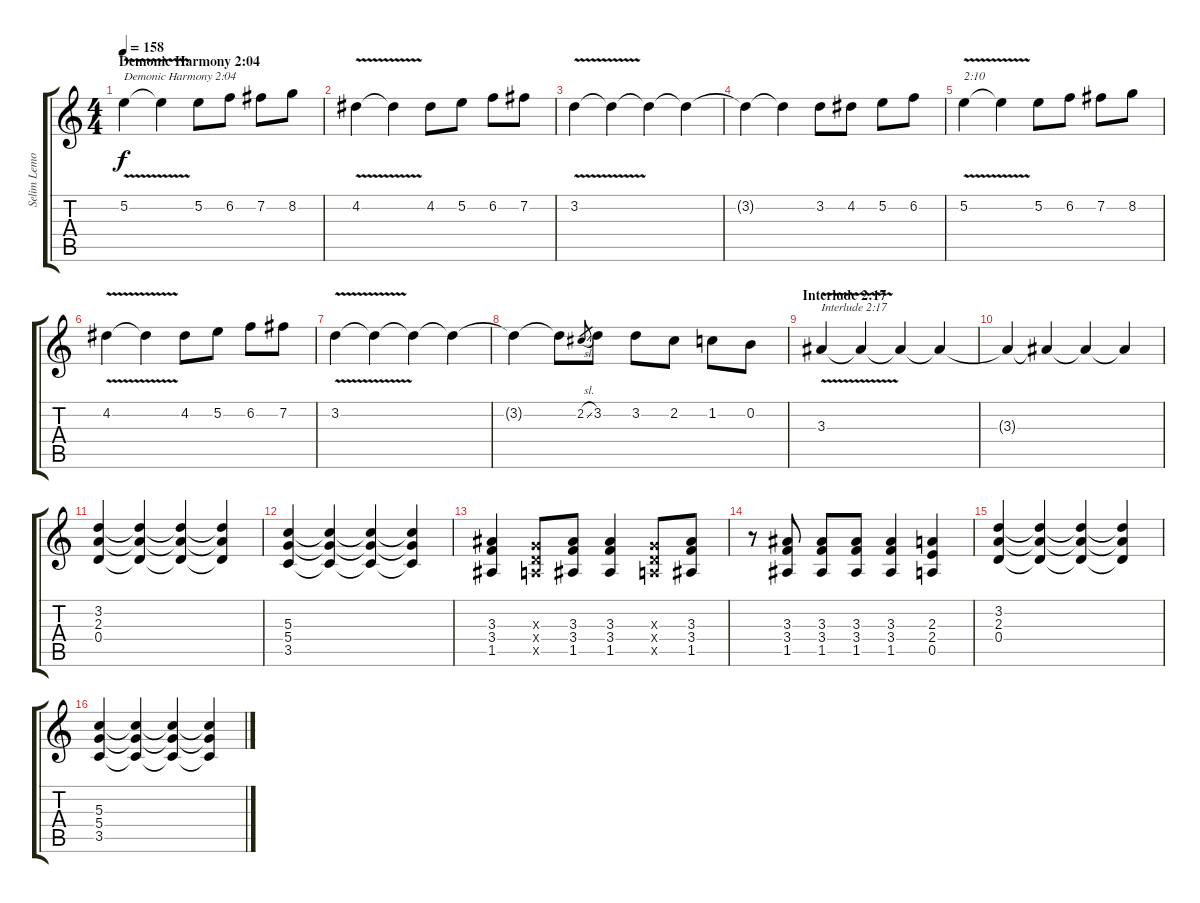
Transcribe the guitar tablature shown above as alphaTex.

\track ("Selim Lemouchi" "Selim Lemo") {instrument overdrivenguitar}
\staff {score tabs}
\tuning (E4 B3 G3 D3 A2 E2) {hide}
\ts (4 4)
\section ("" "Demonic Harmony 2:04")
\tempo 158
\clef g2
\ks c
5.2{v}.4{txt "Demonic Harmony 2:04" dy f} 5.2{t}.4 5.2.8 6.2.8 7.2.8 8.2.8 |
4.2{v}.4 4.2{t}.4 4.2.8 5.2.8 6.2.8 7.2.8 |
3.2{v}.4 3.2{t}.4 3.2{t}.4 3.2{t}.4 |
3.2{t}.4 3.2{t}.4 3.2.8 4.2.8 5.2.8 6.2.8 |
5.2{v}.4{txt "2:10"} 5.2{t}.4 5.2.8 6.2.8 7.2.8 8.2.8 |
4.2{v}.4 4.2{t}.4 4.2.8 5.2.8 6.2.8 7.2.8 |
3.2{v}.4 3.2{t}.4 3.2{t}.4 3.2{t}.4 |
3.2{t}.4 3.2{t}.8 2.2{sl}.8{gr} 3.2.8 3.2.8 2.2.8 1.2.8 0.2.8 |
\section ("" "Interlude 2:17")
3.3{v}.4{txt "Interlude 2:17"} 3.3{t}.4 3.3{t}.4 3.3{t}.4 |
3.3{t}.4 3.3{t}.4 3.3{t}.4 3.3{t}.4 |
(3.2 2.3 0.4).4{instrument overdrivenguitar} (3.2{t} 2.3{t} 0.4{t}).4 (3.2{t} 2.3{t} 0.4{t}).4 (3.2{t} 2.3{t} 0.4{t}).4 |
(5.3 5.4 3.5).4 (5.3{t} 5.4{t} 3.5{t}).4 (5.3{t} 5.4{t} 3.5{t}).4 (5.3{t} 5.4{t} 3.5{t}).4 |
(3.3 3.4 1.5).4 (0.3{x} 0.4{x} 0.5{x}).8 (3.3 3.4 1.5).8 (3.3 3.4 1.5).4 (0.3{x} 0.4{x} 0.5{x}).8 (3.3 3.4 1.5).8 |
r.8 (3.3 3.4 1.5).8 (3.3 3.4 1.5).8 (3.3 3.4 1.5).8 (3.3 3.4 1.5).4 (2.3 2.4 0.5).4 |
(3.2 2.3 0.4).4 (3.2{t} 2.3{t} 0.4{t}).4 (3.2{t} 2.3{t} 0.4{t}).4 (3.2{t} 2.3{t} 0.4{t}).4 |
(5.3 5.4 3.5).4 (5.3{t} 5.4{t} 3.5{t}).4 (5.3{t} 5.4{t} 3.5{t}).4 (5.3{t} 5.4{t} 3.5{t}).4
